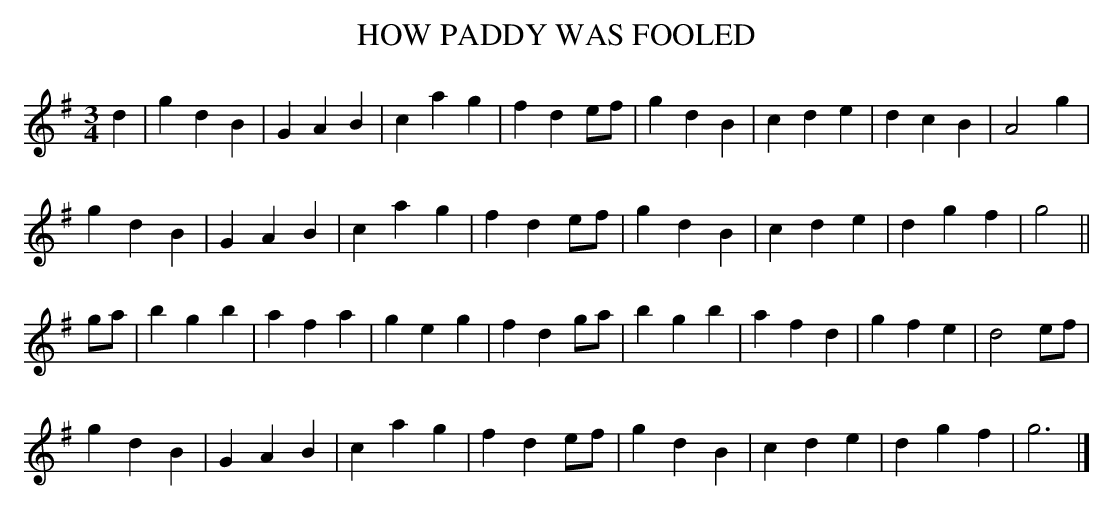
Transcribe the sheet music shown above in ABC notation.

X:1
T:HOW PADDY WAS FOOLED
Y:"playfully"
M:3/4
L:1/8
K:G
d2|g2d2B2|G2A2B2|c2a2g2|f2d2ef|\
g2d2B2|c2d2e2|d2c2B2|A4g2|
g2d2B2|G2A2B2|c2a2g2|f2d2ef|\
g2d2B2|c2d2e2|d2g2f2|g4||
ga|b2g2b2|a2f2a2|g2e2g2|f2d2ga|\
b2g2b2|a2f2d2|g2f2e2|d4ef|
g2d2B2|G2A2B2|c2a2g2|f2d2ef|\
g2d2B2|c2d2e2|d2g2f2|g6|]
